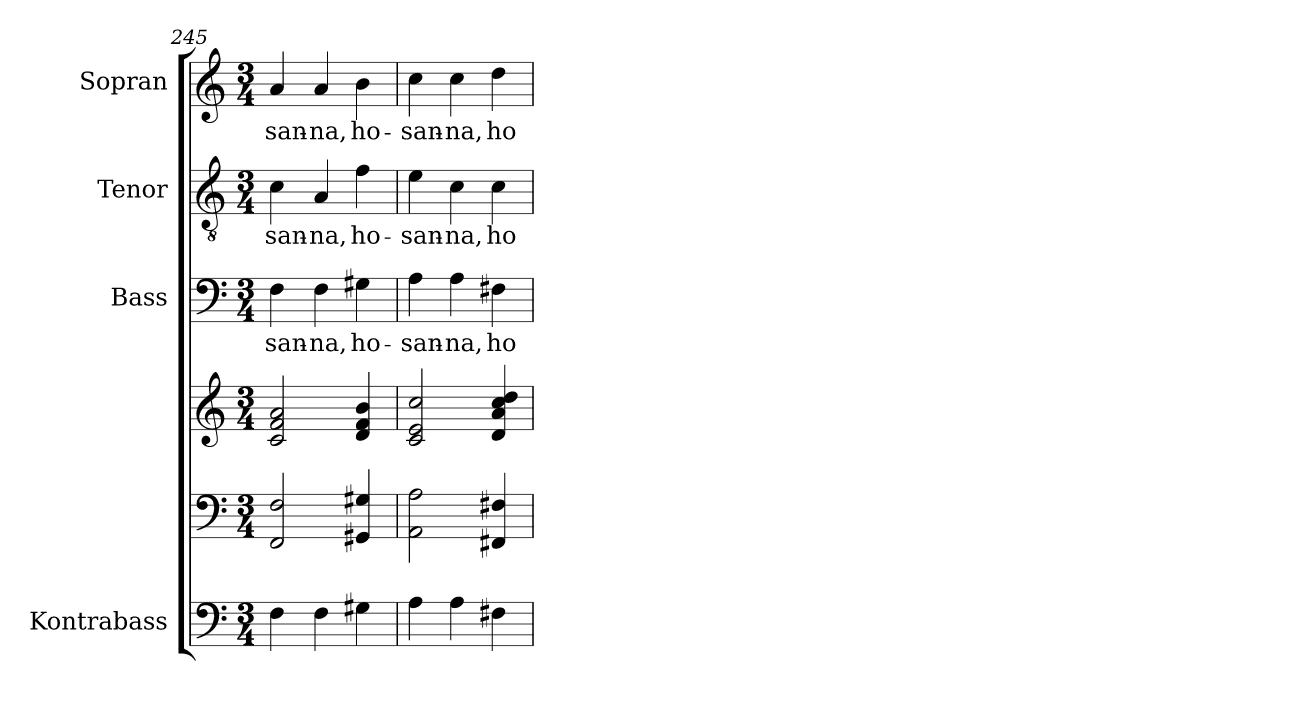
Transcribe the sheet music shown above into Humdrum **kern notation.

**kern	**kern	**kern	**kern	**text	**kern	**text	**kern	**text
*part5	*part4	*part4	*part3	*part3	*part2	*part2	*part1	*part1
*staff6	*staff5	*staff4	*staff3	*staff3	*staff2	*staff2	*staff1	*staff1
*I"Kontrabass	*	*	*I"Bass	*	*I"Tenor	*	*I"Sopran	*
*I'Kb.	*	*	*I'B.	*	*I'T.	*	*I'S.	*
!!LO:LB:g=z
*clefF4	*clefF4	*clefG2	*clefF4	*	*clefGv2	*	*clefG2	*
*ITrd7c12	*	*	*	*	*	*	*	*
*k[]	*k[]	*k[]	*k[]	*	*k[]	*	*k[]	*
*C:	*C:	*C:	*C:	*	*C:	*	*C:	*
*M3/4	*M3/4	*M3/4	*M3/4	*	*M3/4	*	*M3/4	*
=245	=245	=245	=245	=245	=245	=245	=245	=245
!	!	!	!	!LO:LY:b	!	!LO:LY:b	!	!LO:LY:b
4FF\	2FF/ 2F/	2c/ 2f/ 2a/	4F\	-san-	4c\	-san-	4a/	-san-
!	!	!	!	!LO:LY:b	!	!LO:LY:b	!	!LO:LY:b
4FF\	.	.	4F\	-na,	4A/	-na,	4a/	-na,
!	!	!	!	!LO:LY:b	!	!LO:LY:b	!	!LO:LY:b
4GG#X\	4GG#X/ 4G#X/	4d/ 4f/ 4b/	4G#X\	ho-	4f\	ho-	4b\	ho-
=246	=246	=246	=246	=246	=246	=246	=246	=246
!	!	!	!	!LO:LY:b	!	!LO:LY:b	!	!LO:LY:b
4AA\	2AA\ 2A\	2c/ 2e/ 2cc/	4A\	-san-	4e\	-san-	4cc\	-san-
!	!	!	!	!LO:LY:b	!	!LO:LY:b	!	!LO:LY:b
4AA\	.	.	4A\	-na,	4c\	-na,	4cc\	-na,
!	!	!	!	!LO:LY:b	!	!LO:LY:b	!	!LO:LY:b
4FF#X\	4FF#X/ 4F#X/	4d/ 4a/ 4cc/ 4dd/	4F#X\	ho-	4c\	ho-	4dd\	ho-
=	=	=	=	=	=	=	=	=
*-	*-	*-	*-	*-	*-	*-	*-	*-
